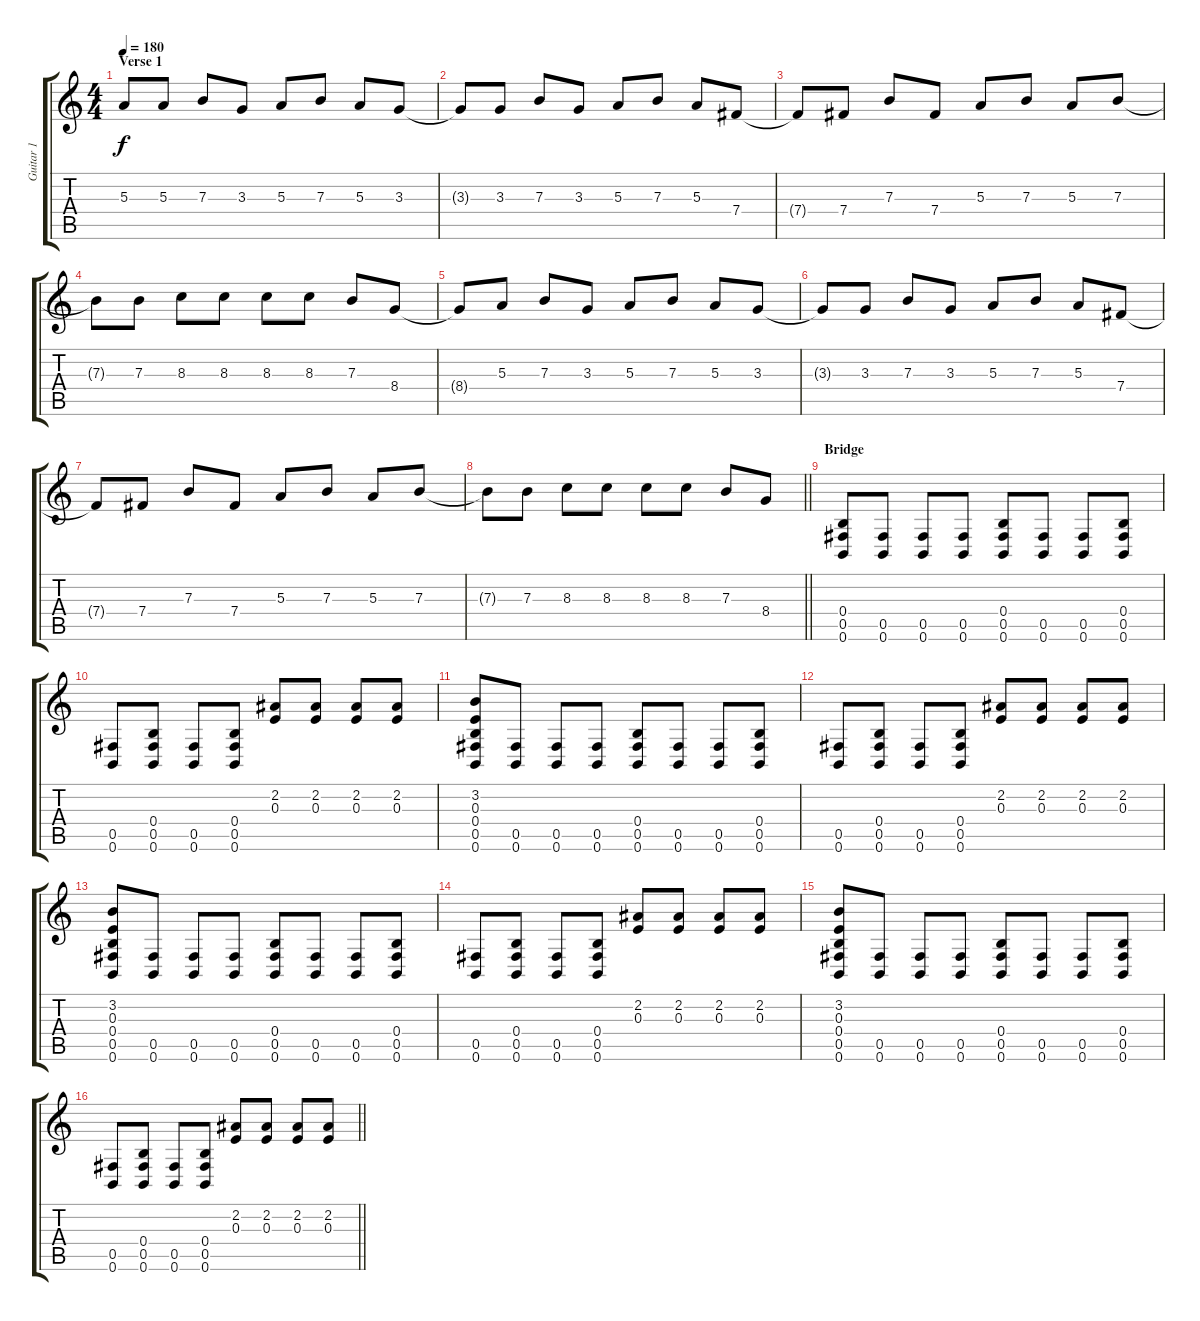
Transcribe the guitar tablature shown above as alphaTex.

\track ("Guitar 1" "Guitar 1") {instrument distortionguitar}
\staff {score tabs}
\tuning (Db4 Ab3 E3 B2 Gb2 B1) {hide}
\ts (4 4)
\section ("" "Verse 1")
\tempo 180
\clef g2
\ks c
5.3.8{dy f} 5.3.8 7.3.8 3.3.8 5.3.8 7.3.8 5.3.8 3.3.8 |
3.3{t}.8 3.3.8 7.3.8 3.3.8 5.3.8 7.3.8 5.3.8 7.4.8 |
7.4{t}.8 7.4.8 7.3.8 7.4.8 5.3.8 7.3.8 5.3.8 7.3.8 |
7.3{t}.8 7.3.8 8.3.8 8.3.8 8.3.8 8.3.8 7.3.8 8.4.8 |
8.4{t}.8 5.3.8 7.3.8 3.3.8 5.3.8 7.3.8 5.3.8 3.3.8 |
3.3{t}.8 3.3.8 7.3.8 3.3.8 5.3.8 7.3.8 5.3.8 7.4.8 |
7.4{t}.8 7.4.8 7.3.8 7.4.8 5.3.8 7.3.8 5.3.8 7.3.8 |
\barLineRight lightlight
7.3{t}.8 7.3.8 8.3.8 8.3.8 8.3.8 8.3.8 7.3.8 8.4.8 |
\section ("" "Bridge")
(0.4 0.5 0.6).8 (0.5 0.6).8 (0.5 0.6).8 (0.5 0.6).8 (0.4 0.5 0.6).8 (0.5 0.6).8 (0.5 0.6).8 (0.4 0.5 0.6).8 |
(0.5 0.6).8 (0.4 0.5 0.6).8 (0.5 0.6).8 (0.4 0.5 0.6).8 (2.2 0.3).8 (2.2 0.3).8 (2.2 0.3).8 (2.2 0.3).8 |
(3.2 0.3 0.4 0.5 0.6).8 (0.5 0.6).8 (0.5 0.6).8 (0.5 0.6).8 (0.4 0.5 0.6).8 (0.5 0.6).8 (0.5 0.6).8 (0.4 0.5 0.6).8 |
(0.5 0.6).8 (0.4 0.5 0.6).8 (0.5 0.6).8 (0.4 0.5 0.6).8 (2.2 0.3).8 (2.2 0.3).8 (2.2 0.3).8 (2.2 0.3).8 |
(3.2 0.3 0.4 0.5 0.6).8 (0.5 0.6).8 (0.5 0.6).8 (0.5 0.6).8 (0.4 0.5 0.6).8 (0.5 0.6).8 (0.5 0.6).8 (0.4 0.5 0.6).8 |
(0.5 0.6).8 (0.4 0.5 0.6).8 (0.5 0.6).8 (0.4 0.5 0.6).8 (2.2 0.3).8 (2.2 0.3).8 (2.2 0.3).8 (2.2 0.3).8 |
(3.2 0.3 0.4 0.5 0.6).8 (0.5 0.6).8 (0.5 0.6).8 (0.5 0.6).8 (0.4 0.5 0.6).8 (0.5 0.6).8 (0.5 0.6).8 (0.4 0.5 0.6).8 |
\barLineRight lightlight
(0.5 0.6).8 (0.4 0.5 0.6).8 (0.5 0.6).8 (0.4 0.5 0.6).8 (2.2 0.3).8 (2.2 0.3).8 (2.2 0.3).8 (2.2 0.3).8
